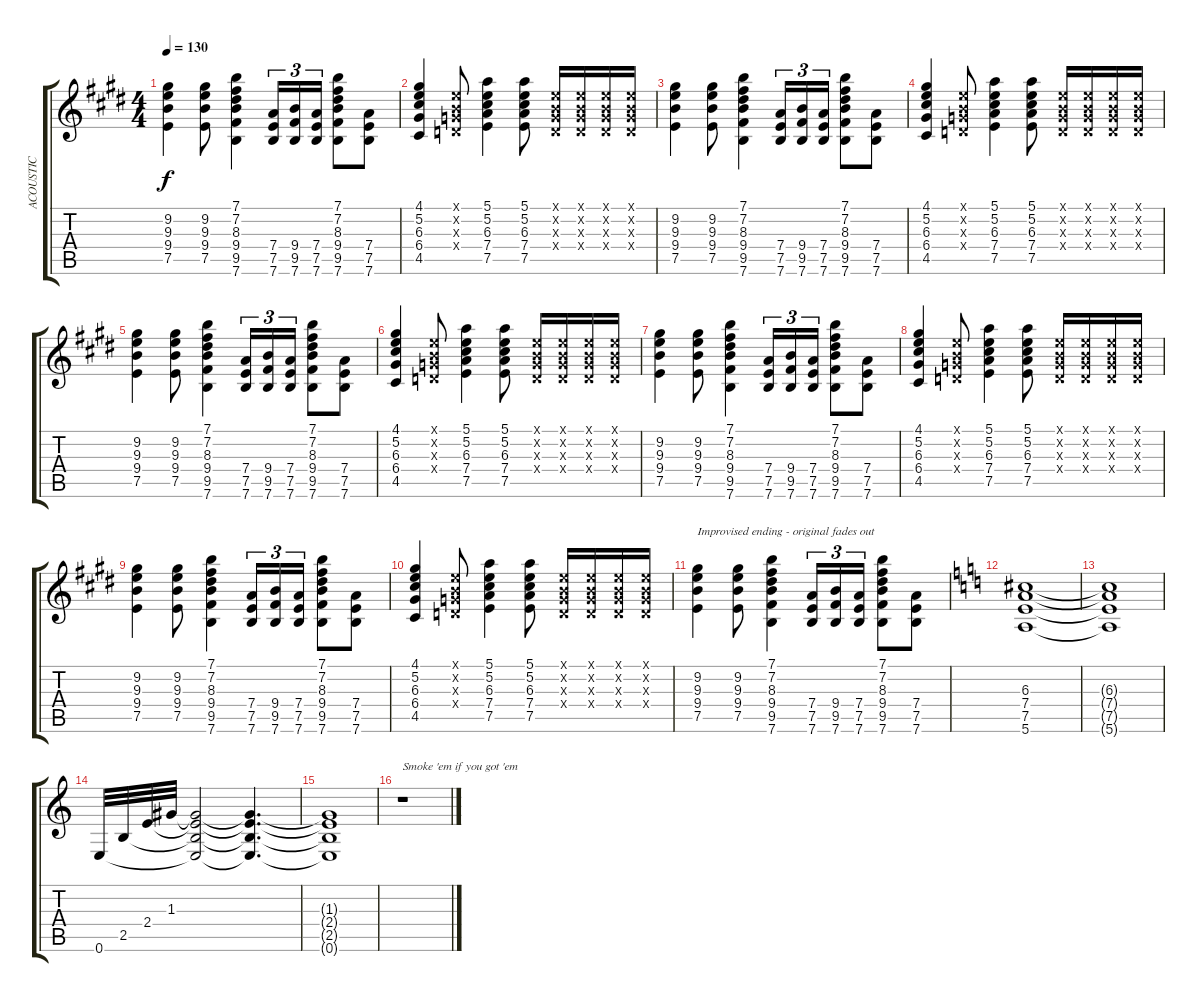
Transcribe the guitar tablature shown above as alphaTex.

\track ("ACOUSTIC" "ACOUSTIC") {instrument acousticguitarsteel}
\staff {score tabs}
\tuning (E4 B3 G3 D3 A2 E2) {hide}
\ts (4 4)
\tempo 130
\clef g2
\ks e
(9.2 9.3 9.4 7.5).4{dy f} (9.2 9.3 9.4 7.5).8 (7.1 7.2 8.3 9.4 9.5 7.6).4 (7.4 7.5 7.6).16{tu (3 2)} (9.4 9.5 7.6).16{tu (3 2)} (7.4 7.5 7.6).16{tu (3 2)} (7.1 7.2 8.3 9.4 9.5 7.6).8 (7.4 7.5 7.6).8 |
\ks c#minor
(4.1 5.2 6.3 6.4 4.5).4 (0.1{x} 0.2{x} 0.3{x} 0.4{x}).8 (5.1 5.2 6.3 7.4 7.5).4 (5.1 5.2 6.3 7.4 7.5).8 (0.1{x} 0.2{x} 0.3{x} 0.4{x}).16 (0.1{x} 0.2{x} 0.3{x} 0.4{x}).16 (0.1{x} 0.2{x} 0.3{x} 0.4{x}).16 (0.1{x} 0.2{x} 0.3{x} 0.4{x}).16 |
(9.2 9.3 9.4 7.5).4 (9.2 9.3 9.4 7.5).8 (7.1 7.2 8.3 9.4 9.5 7.6).4 (7.4 7.5 7.6).16{tu (3 2)} (9.4 9.5 7.6).16{tu (3 2)} (7.4 7.5 7.6).16{tu (3 2)} (7.1 7.2 8.3 9.4 9.5 7.6).8 (7.4 7.5 7.6).8 |
(4.1 5.2 6.3 6.4 4.5).4 (0.1{x} 0.2{x} 0.3{x} 0.4{x}).8 (5.1 5.2 6.3 7.4 7.5).4 (5.1 5.2 6.3 7.4 7.5).8 (0.1{x} 0.2{x} 0.3{x} 0.4{x}).16 (0.1{x} 0.2{x} 0.3{x} 0.4{x}).16 (0.1{x} 0.2{x} 0.3{x} 0.4{x}).16 (0.1{x} 0.2{x} 0.3{x} 0.4{x}).16 |
\ks e
(9.2 9.3 9.4 7.5).4 (9.2 9.3 9.4 7.5).8 (7.1 7.2 8.3 9.4 9.5 7.6).4 (7.4 7.5 7.6).16{tu (3 2)} (9.4 9.5 7.6).16{tu (3 2)} (7.4 7.5 7.6).16{tu (3 2)} (7.1 7.2 8.3 9.4 9.5 7.6).8 (7.4 7.5 7.6).8 |
\ks c#minor
(4.1 5.2 6.3 6.4 4.5).4 (0.1{x} 0.2{x} 0.3{x} 0.4{x}).8 (5.1 5.2 6.3 7.4 7.5).4 (5.1 5.2 6.3 7.4 7.5).8 (0.1{x} 0.2{x} 0.3{x} 0.4{x}).16 (0.1{x} 0.2{x} 0.3{x} 0.4{x}).16 (0.1{x} 0.2{x} 0.3{x} 0.4{x}).16 (0.1{x} 0.2{x} 0.3{x} 0.4{x}).16 |
(9.2 9.3 9.4 7.5).4 (9.2 9.3 9.4 7.5).8 (7.1 7.2 8.3 9.4 9.5 7.6).4 (7.4 7.5 7.6).16{tu (3 2)} (9.4 9.5 7.6).16{tu (3 2)} (7.4 7.5 7.6).16{tu (3 2)} (7.1 7.2 8.3 9.4 9.5 7.6).8 (7.4 7.5 7.6).8 |
(4.1 5.2 6.3 6.4 4.5).4 (0.1{x} 0.2{x} 0.3{x} 0.4{x}).8 (5.1 5.2 6.3 7.4 7.5).4 (5.1 5.2 6.3 7.4 7.5).8 (0.1{x} 0.2{x} 0.3{x} 0.4{x}).16 (0.1{x} 0.2{x} 0.3{x} 0.4{x}).16 (0.1{x} 0.2{x} 0.3{x} 0.4{x}).16 (0.1{x} 0.2{x} 0.3{x} 0.4{x}).16 |
\ks e
(9.2 9.3 9.4 7.5).4 (9.2 9.3 9.4 7.5).8 (7.1 7.2 8.3 9.4 9.5 7.6).4 (7.4 7.5 7.6).16{tu (3 2)} (9.4 9.5 7.6).16{tu (3 2)} (7.4 7.5 7.6).16{tu (3 2)} (7.1 7.2 8.3 9.4 9.5 7.6).8 (7.4 7.5 7.6).8 |
\ks c#minor
(4.1 5.2 6.3 6.4 4.5).4 (0.1{x} 0.2{x} 0.3{x} 0.4{x}).8 (5.1 5.2 6.3 7.4 7.5).4 (5.1 5.2 6.3 7.4 7.5).8 (0.1{x} 0.2{x} 0.3{x} 0.4{x}).16 (0.1{x} 0.2{x} 0.3{x} 0.4{x}).16 (0.1{x} 0.2{x} 0.3{x} 0.4{x}).16 (0.1{x} 0.2{x} 0.3{x} 0.4{x}).16 |
(9.2 9.3 9.4 7.5).4{txt "Improvised ending - original fades out"} (9.2 9.3 9.4 7.5).8 (7.1 7.2 8.3 9.4 9.5 7.6).4 (7.4 7.5 7.6).16{tu (3 2)} (9.4 9.5 7.6).16{tu (3 2)} (7.4 7.5 7.6).16{tu (3 2)} (7.1 7.2 8.3 9.4 9.5 7.6).8 (7.4 7.5 7.6).8 |
\ks c
(6.3 7.4 7.5 5.6).1 |
(6.3{t} 7.4{t} 7.5{t} 5.6{t}).1 |
0.6.32{volume 12} 2.5.32 2.4.32 1.3.32{volume 10} (1.3{t} 2.4{t} 2.5{t} 0.6{t}).2 (1.3{t} 2.4{t} 2.5{t} 0.6{t}).4{d volume 8} |
(1.3{t} 2.4{t} 2.5{t} 0.6{t}).1{volume 5} |
r.1{txt "Smoke 'em if you got 'em"}
